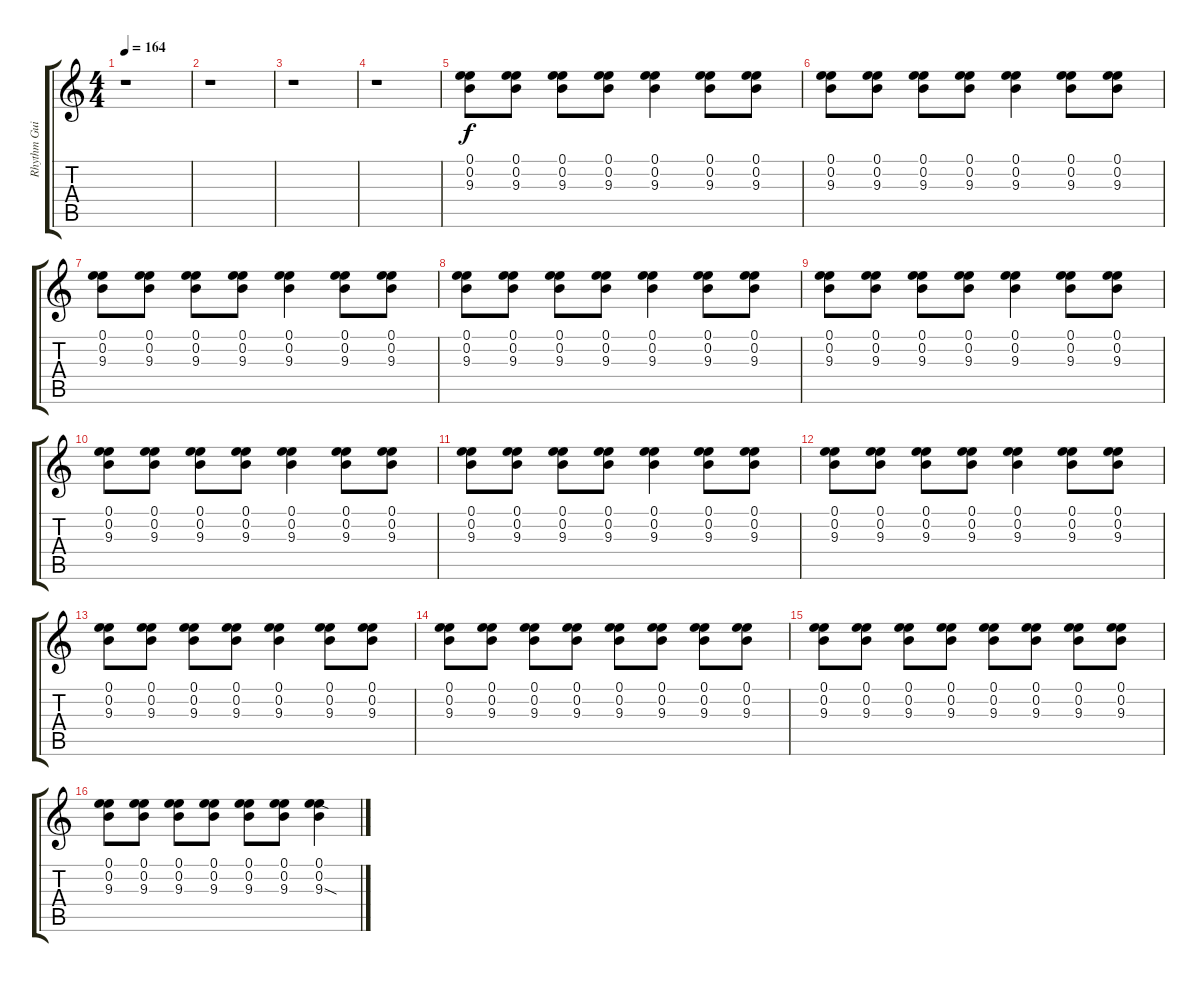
\track ("Rhythm Guitar" "Rhythm Gui") {instrument distortionguitar}
\staff {score tabs}
\tuning (E4 B3 G3 D3 A2 E2) {hide}
\ts (4 4)
\tempo 164
\clef g2
\ks c
r.1{dy f} |
r.1 |
r.1 |
r.1 |
(0.1 0.2 9.3).8 (0.1 0.2 9.3).8 (0.1 0.2 9.3).8 (0.1 0.2 9.3).8 (0.1 0.2 9.3).4 (0.1 0.2 9.3).8 (0.1 0.2 9.3).8 |
(0.1 0.2 9.3).8 (0.1 0.2 9.3).8 (0.1 0.2 9.3).8 (0.1 0.2 9.3).8 (0.1 0.2 9.3).4 (0.1 0.2 9.3).8 (0.1 0.2 9.3).8 |
(0.1 0.2 9.3).8 (0.1 0.2 9.3).8 (0.1 0.2 9.3).8 (0.1 0.2 9.3).8 (0.1 0.2 9.3).4 (0.1 0.2 9.3).8 (0.1 0.2 9.3).8 |
(0.1 0.2 9.3).8 (0.1 0.2 9.3).8 (0.1 0.2 9.3).8 (0.1 0.2 9.3).8 (0.1 0.2 9.3).4 (0.1 0.2 9.3).8 (0.1 0.2 9.3).8 |
(0.1 0.2 9.3).8 (0.1 0.2 9.3).8 (0.1 0.2 9.3).8 (0.1 0.2 9.3).8 (0.1 0.2 9.3).4 (0.1 0.2 9.3).8 (0.1 0.2 9.3).8 |
(0.1 0.2 9.3).8 (0.1 0.2 9.3).8 (0.1 0.2 9.3).8 (0.1 0.2 9.3).8 (0.1 0.2 9.3).4 (0.1 0.2 9.3).8 (0.1 0.2 9.3).8 |
(0.1 0.2 9.3).8 (0.1 0.2 9.3).8 (0.1 0.2 9.3).8 (0.1 0.2 9.3).8 (0.1 0.2 9.3).4 (0.1 0.2 9.3).8 (0.1 0.2 9.3).8 |
(0.1 0.2 9.3).8 (0.1 0.2 9.3).8 (0.1 0.2 9.3).8 (0.1 0.2 9.3).8 (0.1 0.2 9.3).4 (0.1 0.2 9.3).8 (0.1 0.2 9.3).8 |
(0.1 0.2 9.3).8 (0.1 0.2 9.3).8 (0.1 0.2 9.3).8 (0.1 0.2 9.3).8 (0.1 0.2 9.3).4 (0.1 0.2 9.3).8 (0.1 0.2 9.3).8 |
(0.1 0.2 9.3).8 (0.1 0.2 9.3).8 (0.1 0.2 9.3).8 (0.1 0.2 9.3).8 (0.1 0.2 9.3).8 (0.1 0.2 9.3).8 (0.1 0.2 9.3).8 (0.1 0.2 9.3).8 |
(0.1 0.2 9.3).8 (0.1 0.2 9.3).8 (0.1 0.2 9.3).8 (0.1 0.2 9.3).8 (0.1 0.2 9.3).8 (0.1 0.2 9.3).8 (0.1 0.2 9.3).8 (0.1 0.2 9.3).8 |
(0.1 0.2 9.3).8 (0.1 0.2 9.3).8 (0.1 0.2 9.3).8 (0.1 0.2 9.3).8 (0.1 0.2 9.3).8 (0.1 0.2 9.3).8 (0.1 0.2 9.3{sod}).4
